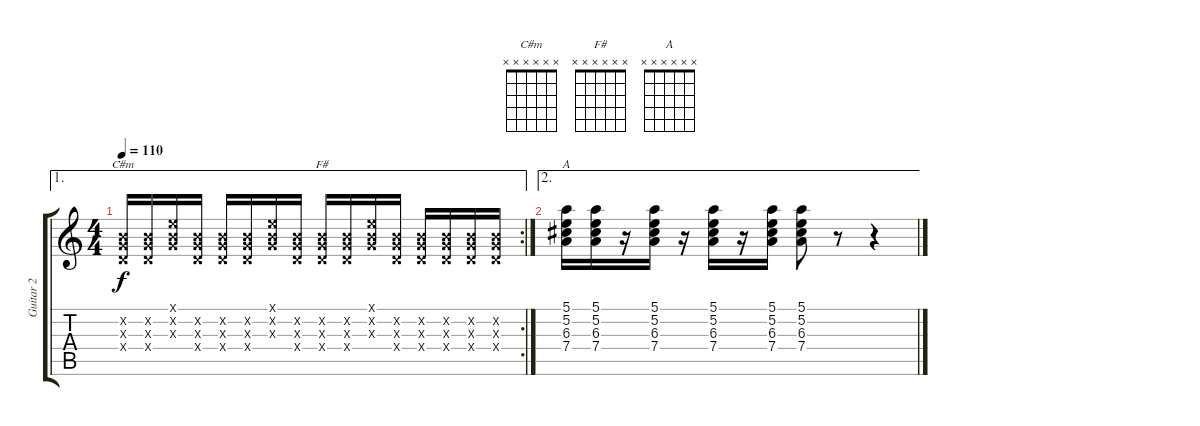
\track ("Guitar 2" "Guitar 2") {instrument distortionguitar}
\staff {score tabs}
\tuning (E4 B3 G3 D3 A2 E2) {hide}
\chord ("C#m" x x x x x x) {firstfret 0}
\chord ("F#" x x x x x x) {firstfret 0}
\chord ("A" x x x x x x) {firstfret 0}
\ae 1
\rc 2
\ts (4 4)
\tempo 110
\clef g2
\ks c
(0.2{x} 0.3{x} 0.4{x}).16{ch "C#m" dy f} (0.2{x} 0.3{x} 0.4{x}).16 (0.1{x} 0.2{x} 0.3{x}).16 (0.2{x} 0.3{x} 0.4{x}).16 (0.2{x} 0.3{x} 0.4{x}).16 (0.2{x} 0.3{x} 0.4{x}).16 (0.1{x} 0.2{x} 0.3{x}).16 (0.2{x} 0.3{x} 0.4{x}).16 (0.2{x} 0.3{x} 0.4{x}).16{ch "F#"} (0.2{x} 0.3{x} 0.4{x}).16 (0.1{x} 0.2{x} 0.3{x}).16 (0.2{x} 0.3{x} 0.4{x}).16 (0.2{x} 0.3{x} 0.4{x}).16 (0.2{x} 0.3{x} 0.4{x}).16 (0.2{x} 0.3{x} 0.4{x}).16 (0.2{x} 0.3{x} 0.4{x}).16 |
\ae 2
(5.1 5.2 6.3 7.4).16{ch "A"} (5.1 5.2 6.3 7.4).16 r.16 (5.1 5.2 6.3 7.4).16 r.16 (5.1 5.2 6.3 7.4).16 r.16 (5.1 5.2 6.3 7.4).16 (5.1 5.2 6.3 7.4).8 r.8 r.4
